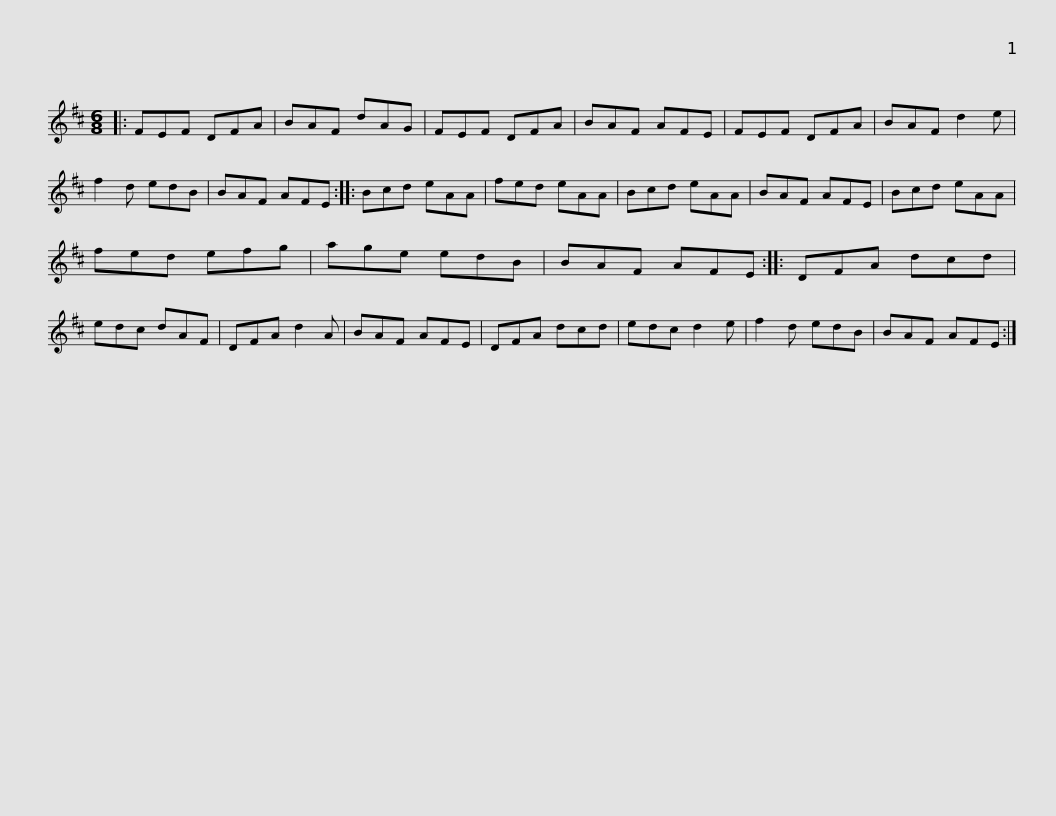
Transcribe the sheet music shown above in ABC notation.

X:1
L:1/8
M:6/8
I:linebreak $
K:D
V:1 treble
V:1
|: FEF DFA | BAF dAG | FEF DFA | BAF AFE | FEF DFA | %5
 BAF d2 e | f2 d edB |$ BAF AFE :: Bcd eAA | fed eAA | %10
 Bcd eAA | BAF AFE | Bcd eAA | fed efg |$ age edB | %15
 BAF AFE :: DFA dcd | edc dAF | DFA d2 A | BAF AFE | %20
 DFA dcd |$ edc d2 e | f2 d edB | BAF AFE :| %24
